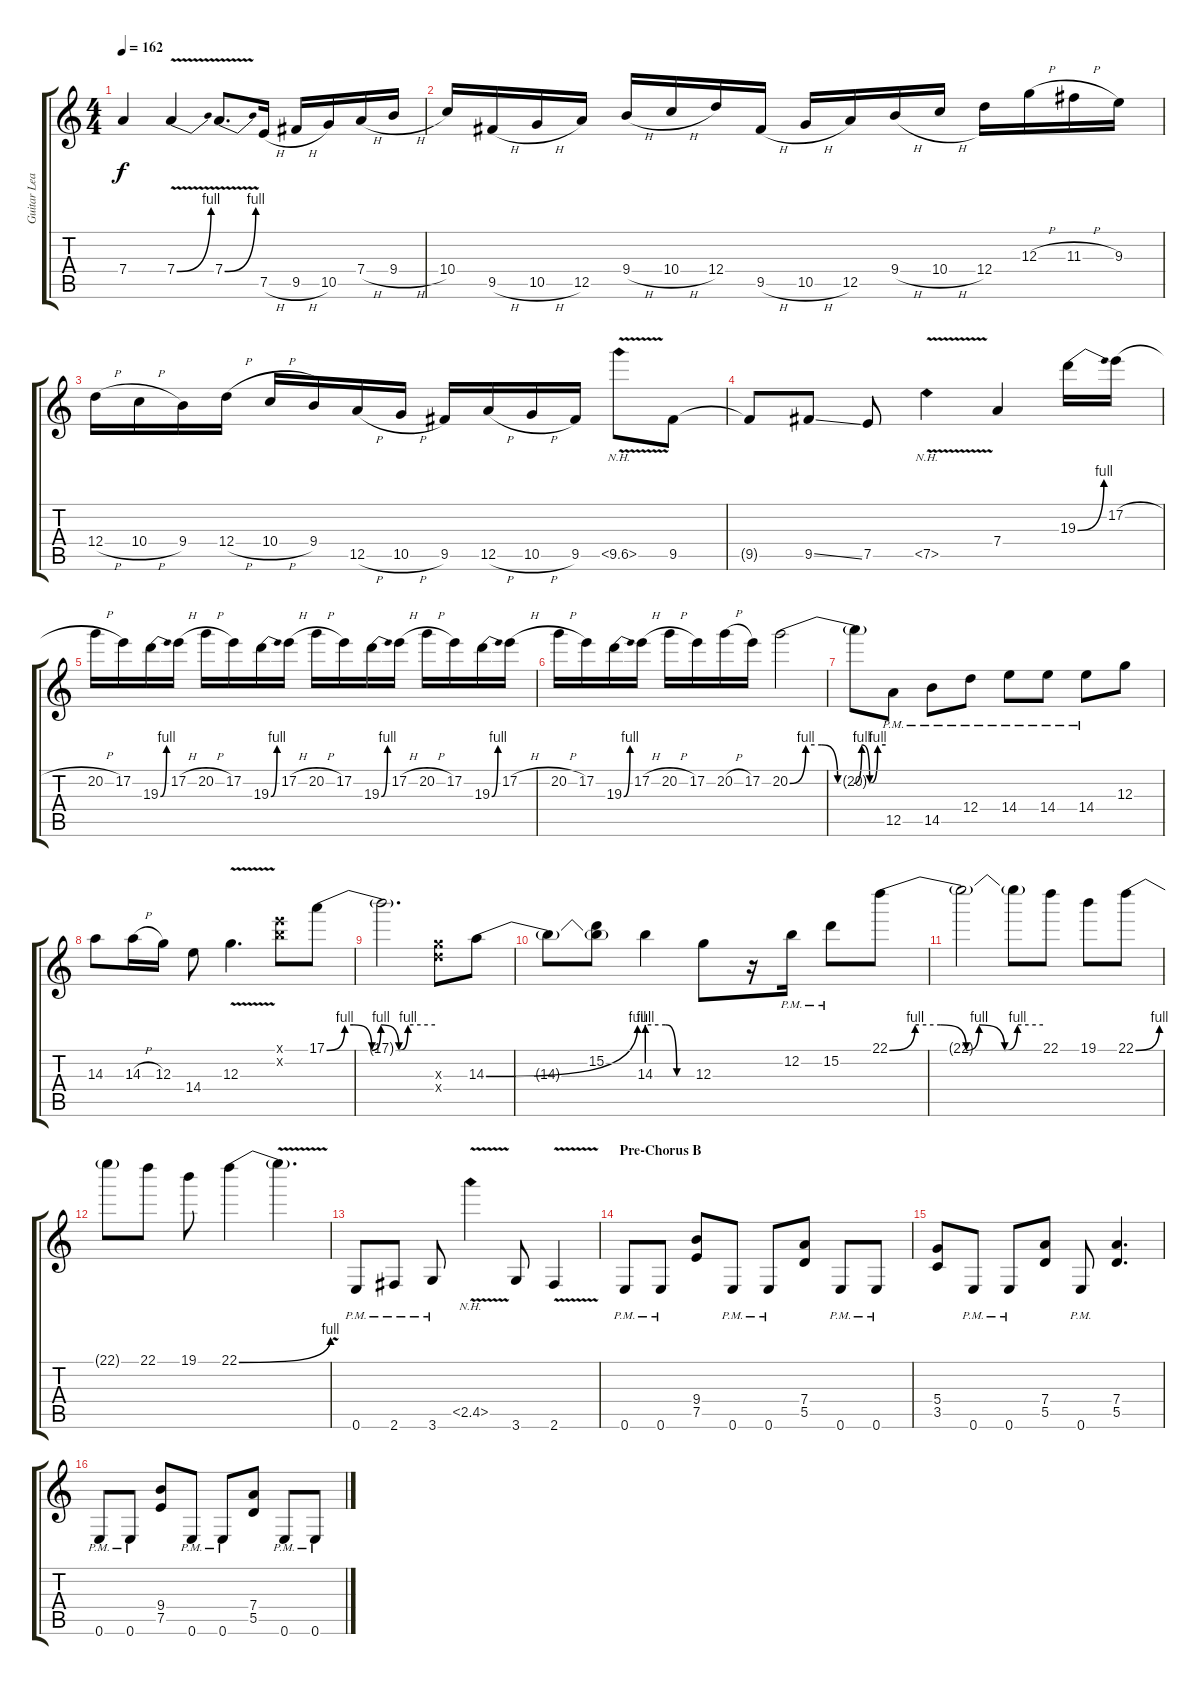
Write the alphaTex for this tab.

\track ("Guitar Lead" "Guitar Lea") {instrument distortionguitar}
\staff {score tabs}
\tuning (E4 B3 G3 D3 A2 E2) {hide}
\ts (4 4)
\tempo 162
\clef g2
\ks c
7.4{t}.4{dy f} 7.4{be (bend 0 0 60 4) v}.4 7.4{be (bend 0 0 60 4) v}.8{d} 7.5{h}.16 9.5{h}.16 10.5.16 7.4{h}.16 9.4{h}.16 |
10.4.16 9.5{h}.16 10.5{h}.16 12.5.16 9.4{h}.16 10.4{h}.16 12.4.16 9.5{h}.16 10.5{h}.16 12.5.16 9.4{h}.16 10.4{h}.16 12.4.16 12.3{h}.16 11.3{h}.16 9.3.16 |
12.4{h}.16 10.4{h}.16 9.4.16 12.4{h}.16 10.4{h}.16 9.4.16 12.5{h}.16 10.5{h}.16 9.5.16 12.5{h}.16 10.5{h}.16 9.5.16 10.5{nh v}.8 9.5.8 |
9.5{t}.8 9.5{ss}.8 7.5.8 7.5{nh v}.4 7.4.4 19.3{be (bend 0 0 60 4)}.16 17.2{h}.16 |
20.2{h}.16 17.2.16 19.3{be (bend 0 0 60 4)}.16 17.2{h}.16 20.2{h}.16 17.2.16 19.3{be (bend 0 0 60 4)}.16 17.2{h}.16 20.2{h}.16 17.2.16 19.3{be (bend 0 0 60 4)}.16 17.2{h}.16 20.2{h}.16 17.2.16 19.3{be (bend 0 0 60 4)}.16 17.2{h}.16 |
20.2{h}.16 17.2.16 19.3{be (bend 0 0 60 4)}.16 17.2{h}.16 20.2{h}.16 17.2.16 20.2{h}.16 17.2.16 20.2{be (custom 0 0 10 4 20 4 30 0 40 0 45 4 50 0 55 4 60 4)}.2 |
20.2{t}.8 12.5{pm}.8 14.5{pm}.8 12.4{pm}.8 14.4{pm}.8 14.4{pm}.8 14.4{pm}.8 12.3.8 |
14.3.8 14.3{h}.16 12.3.16 14.4.8 12.3{v}.4{d} (12.1{x} 12.2{x}).8 17.1{be (custom 0 0 10 4 15 4 25 0 30 4 40 0 45 4 60 4)}.8 |
17.1{t}.2{d} (12.3{x} 12.4{x}).8 14.3{be (bend 0 0 60 4)}.8 |
14.3{t}.8 (15.2 14.3{t}).8 14.3{be (custom 0 4 25 4 40 0 60 0)}.4 12.3.8 r.16 12.2{pm}.16 15.2{pm}.8 22.1{be (custom 0 0 10 4 20 4 30 0 35 4 45 0 50 4 60 4)}.8 |
22.1{t}.2 22.1{t}.8 22.1.8 19.1.8 22.1{be (bend 0 0 60 4)}.8 |
22.1{t}.8 22.1.8 19.1.8 22.1{be (bend 0 0 60 4)}.4 22.1{v t}.4{d} |
\section ("" "")
0.6{pm}.8 2.6{pm}.8 3.6{pm}.8 2.5{nh v}.4 3.6.8 2.6{v}.4 |
\section ("" "Pre-Chorus B")
0.6{pm}.8 0.6{pm}.8 (9.4 7.5).8 0.6{pm}.8 0.6{pm}.8 (7.4 5.5).8 0.6{pm}.8 0.6{pm}.8 |
(5.4 3.5).8 0.6{pm}.8 0.6{pm}.8 (7.4 5.5).8 0.6{pm}.8 (7.4 5.5).4{d} |
0.6{pm}.8 0.6{pm}.8 (9.4 7.5).8 0.6{pm}.8 0.6{pm}.8 (7.4 5.5).8 0.6{pm}.8 0.6{pm}.8
